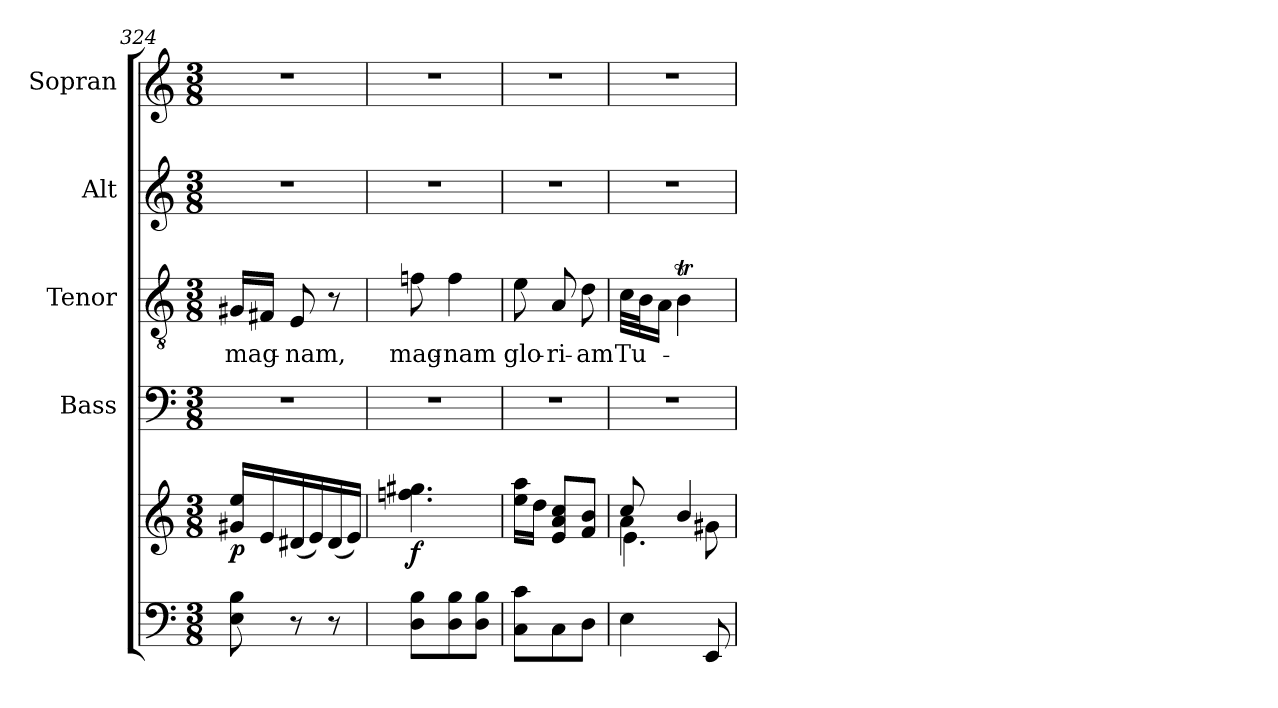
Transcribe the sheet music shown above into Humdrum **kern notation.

**kern	**kern	**dynam	**kern	**kern	**text	**kern	**kern
*part5	*part5	*part5	*part4	*part3	*part3	*part2	*part1
*staff6	*staff5	*staff5/6	*staff4	*staff3	*staff3	*staff2	*staff1
*	*	*	*I"Bass	*I"Tenor	*	*I"Alt	*I"Sopran
*	*	*	*I'B.	*I'T.	*	*I'A.	*I'S.
*clefF4	*clefG2	*	*clefF4	*clefGv2	*	*clefG2	*clefG2
*k[]	*k[]	*	*k[]	*k[]	*	*k[]	*k[]
*C:	*C:	*	*C:	*C:	*	*C:	*C:
*M3/8	*M3/8	*	*M3/8	*M3/8	*	*M3/8	*M3/8
=324	=324	=324	=324	=324	=324	=324	=324
!	!	!LO:DY:b	!	!	!LO:LY:b	!	!
8E\ 8B\	16g#X/ 16ee/LL	p	4.r	16G#X/LL	mag-	4.r	4.r
.	16e/	.	.	16F#X/JJ	.	.	.
!	!	!	!	!	!LO:LY:b	!	!
8r	(<16d#X/	.	.	8E/	-nam,	.	.
.	16e/)	.	.	.	.	.	.
8r	(<16d#/	.	.	8r	.	.	.
.	16e/JJ)	.	.	.	.	.	.
!!LO:LB:g=z
=325	=325	=325	=325	=325	=325	=325	=325
!	!	!LO:DY:b	!	!	!LO:LY:b	!	!
8D\ 8B\L	4.ffn\ 4.gg#X\	f	4.r	8fn\	mag-	4.r	4.r
!	!	!	!	!	!LO:LY:b	!	!
8D\ 8B\	.	.	.	4f\	-nam	.	.
8D\ 8B\J	.	.	.	.	.	.	.
=326	=326	=326	=326	=326	=326	=326	=326
!	!	!	!	!	!LO:LY:b	!	!
8C\ 8c\L	16ee\ 16aa\LL	.	4.r	8e\	glo-	4.r	4.r
.	16dd\JJ	.	.	.	.	.	.
!	!	!	!	!	!LO:LY:b	!	!
8C\	8e/ 8a/ 8cc/L	.	.	8A/	-ri-	.	.
!	!	!	!	!	!LO:LY:b	!	!
8D\J	8f/ 8b/J	.	.	8d\	-am	.	.
=327	=327	=327	=327	=327	=327	=327	=327
*	*^	*	*	*	*	*	*
*	*	*^	*	*	*	*	*	*
!	!	!	!	!	!	!	!LO:LY:b	!	!
4E\	8cc/	4a\	4.e\	.	4.r	32c\LLL	Tu-	4.r	4.r
.	.	.	.	.	.	32B\J	.	.	.
.	.	.	.	.	.	16A\JJ	.	.	.
.	4b/	.	.	.	.	4Bt\	.	.	.
8EE/	.	8g#X\	.	.	.	.	.	.	.
*	*v	*v	*v	*	*	*	*	*	*
=	=	=	=	=	=	=	=
*-	*-	*-	*-	*-	*-	*-	*-
